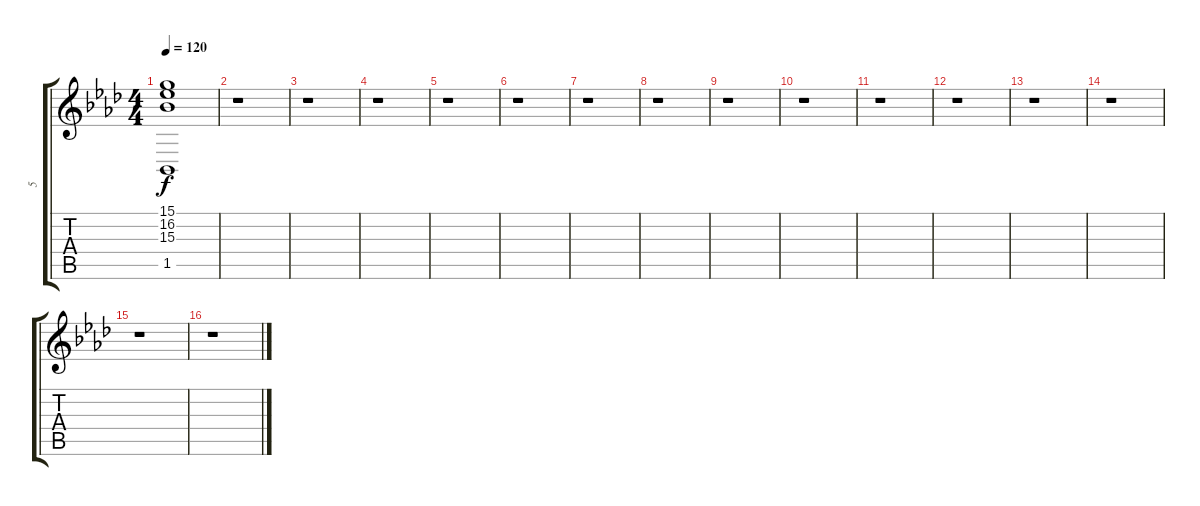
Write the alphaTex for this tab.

\track ("5" "5") {instrument electricgrandpiano}
\staff {score tabs}
\tuning (E4 B3 G3 D3 A2 E2) {hide}
\ts (4 4)
\tempo 120
\clef g2
\ks fminor
(15.1 16.2 15.3 1.5).1{dy f} |
r.1 |
r.1 |
r.1 |
r.1 |
r.1 |
r.1 |
r.1 |
r.1 |
r.1 |
r.1 |
r.1 |
r.1 |
r.1 |
r.1 |
r.1
